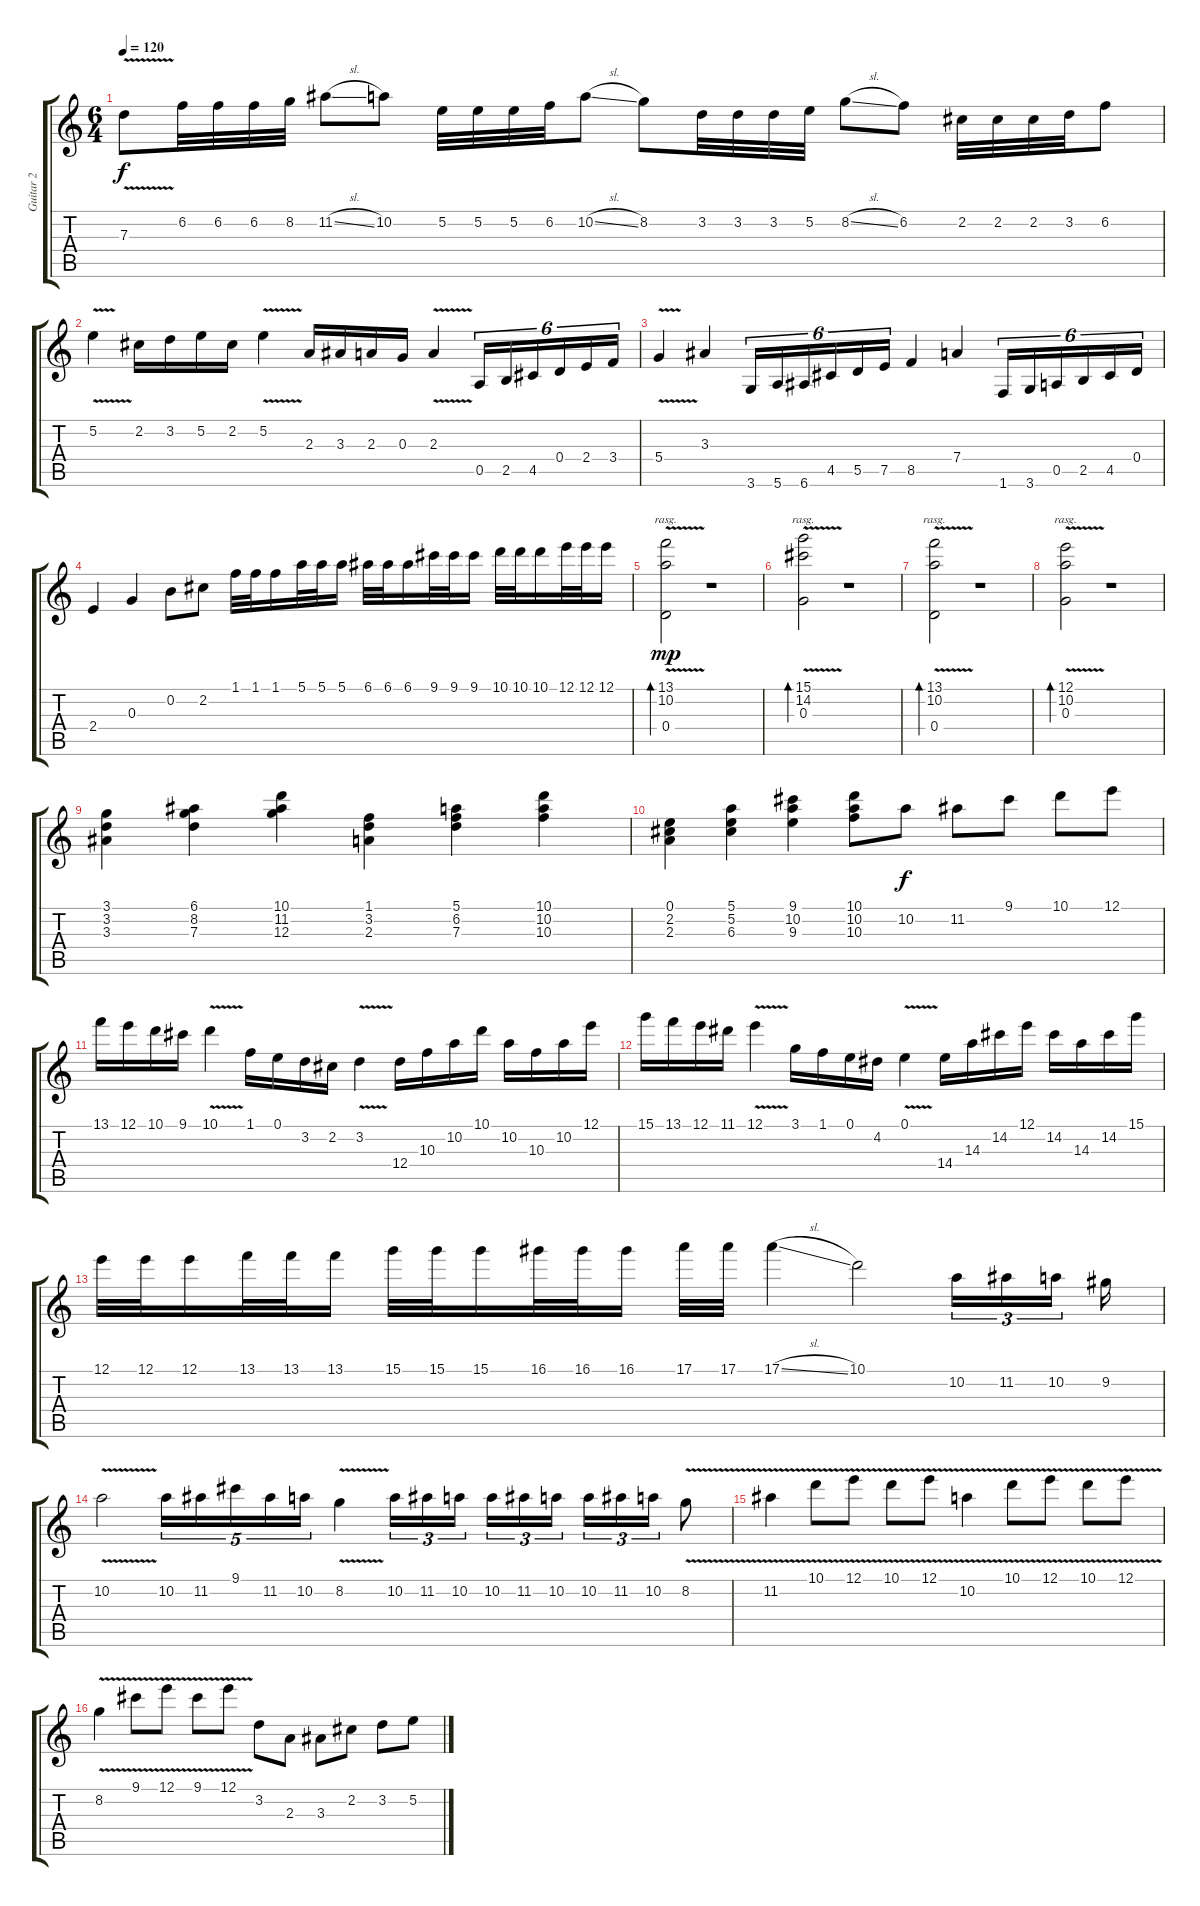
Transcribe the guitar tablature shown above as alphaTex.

\track ("Guitar 2" "Guitar 2") {instrument acousticguitarnylon}
\staff {score tabs}
\tuning (E4 B3 G3 D3 A2 E2) {hide}
\ts (6 4)
\tempo 120
\clef g2
\ks c
7.3{v}.8{dy f} 6.2.32 6.2.32 6.2.32 8.2.32 11.2{sl}.8 10.2.8 5.2.32 5.2.32 5.2.32 6.2.32 10.2{sl}.8 8.2.8 3.2.32 3.2.32 3.2.32 5.2.32 8.2{sl}.8 6.2.8 2.2.32 2.2.32 2.2.32 3.2.32 6.2.8 |
5.2{v}.4 2.2.16 3.2.16 5.2.16 2.2.16 5.2{v}.4 2.3.16 3.3.16 2.3.16 0.3.16 2.3{v}.4 0.5.16{tu (6 4)} 2.5.16{tu (6 4)} 4.5.16{tu (6 4)} 0.4.16{tu (6 4)} 2.4.16{tu (6 4)} 3.4.16{tu (6 4)} |
5.4{v}.4 3.3.4 3.6.16{tu (6 4)} 5.6.16{tu (6 4)} 6.6.16{tu (6 4)} 4.5.16{tu (6 4)} 5.5.16{tu (6 4)} 7.5.16{tu (6 4)} 8.5.4 7.4.4 1.6.16{tu (6 4)} 3.6.16{tu (6 4)} 0.5.16{tu (6 4)} 2.5.16{tu (6 4)} 4.5.16{tu (6 4)} 0.4.16{tu (6 4)} |
2.4.4 0.3.4 0.2.8 2.2.8 1.1.32 1.1.32 1.1.16 5.1.32 5.1.32 5.1.16 6.1.32 6.1.32 6.1.16 9.1.32 9.1.32 9.1.16 10.1.32 10.1.32 10.1.16 12.1.32 12.1.32 12.1.16 |
(13.1{v} 10.2 0.4).2{bd 120 rasg ii dy mp} r.1 |
(15.1{v} 14.2 0.3).2{bd 120 rasg ii} r.1 |
(13.1{v} 10.2 0.4).2{bd 120 rasg ii} r.1 |
(12.1{v} 10.2 0.3).2{bd 120 rasg ii} r.1 |
(3.1 3.2 3.3).4 (6.1 8.2 7.3).4 (10.1 11.2 12.3).4 (1.1 3.2 2.3).4 (5.1 6.2 7.3).4 (10.1 10.2 10.3).4 |
(0.1 2.2 2.3).4 (5.1 5.2 6.3).4 (9.1 10.2 9.3).4 (10.1 10.2 10.3).8 10.2.8{dy f} 11.2.8 9.1.8 10.1.8 12.1.8 |
13.1.16 12.1.16 10.1.16 9.1.16 10.1{v}.4 1.1.16 0.1.16 3.2.16 2.2.16 3.2{v}.4 12.4.16 10.3.16 10.2.16 10.1.16 10.2.16 10.3.16 10.2.16 12.1.16 |
15.1.16 13.1.16 12.1.16 11.1.16 12.1{v}.4 3.1.16 1.1.16 0.1.16 4.2.16 0.1{v}.4 14.4.16 14.3.16 14.2.16 12.1.16 14.2.16 14.3.16 14.2.16 15.1.16 |
12.1.32 12.1.32 12.1.16 13.1.32 13.1.32 13.1.16 15.1.32 15.1.32 15.1.16 16.1.32 16.1.32 16.1.16 17.1.32 17.1.32 17.1{sl}.4 10.1.2 10.2.16{tu (3 2)} 11.2.16{tu (3 2)} 10.2.16{tu (3 2)} 9.2.16 |
10.2{v}.2 10.2.16{tu (5 4)} 11.2.16{tu (5 4)} 9.1.16{tu (5 4)} 11.2.16{tu (5 4)} 10.2.16{tu (5 4)} 8.2{v}.4 10.2.16{tu (3 2)} 11.2.16{tu (3 2)} 10.2.16{tu (3 2)} 10.2.16{tu (3 2)} 11.2.16{tu (3 2)} 10.2.16{tu (3 2)} 10.2.16{tu (3 2)} 11.2.16{tu (3 2)} 10.2.16{tu (3 2)} 8.2{v}.8 |
11.2{v}.4 10.1{v}.8 12.1{v}.8 10.1{v}.8 12.1{v}.8 10.2{v}.4 10.1{v}.8 12.1{v}.8 10.1{v}.8 12.1{v}.8 |
8.2{v}.4 9.1{v}.8 12.1{v}.8 9.1{v}.8 12.1{v}.8 3.2.8 2.3.8 3.3.8 2.2.8 3.2.8 5.2.8
